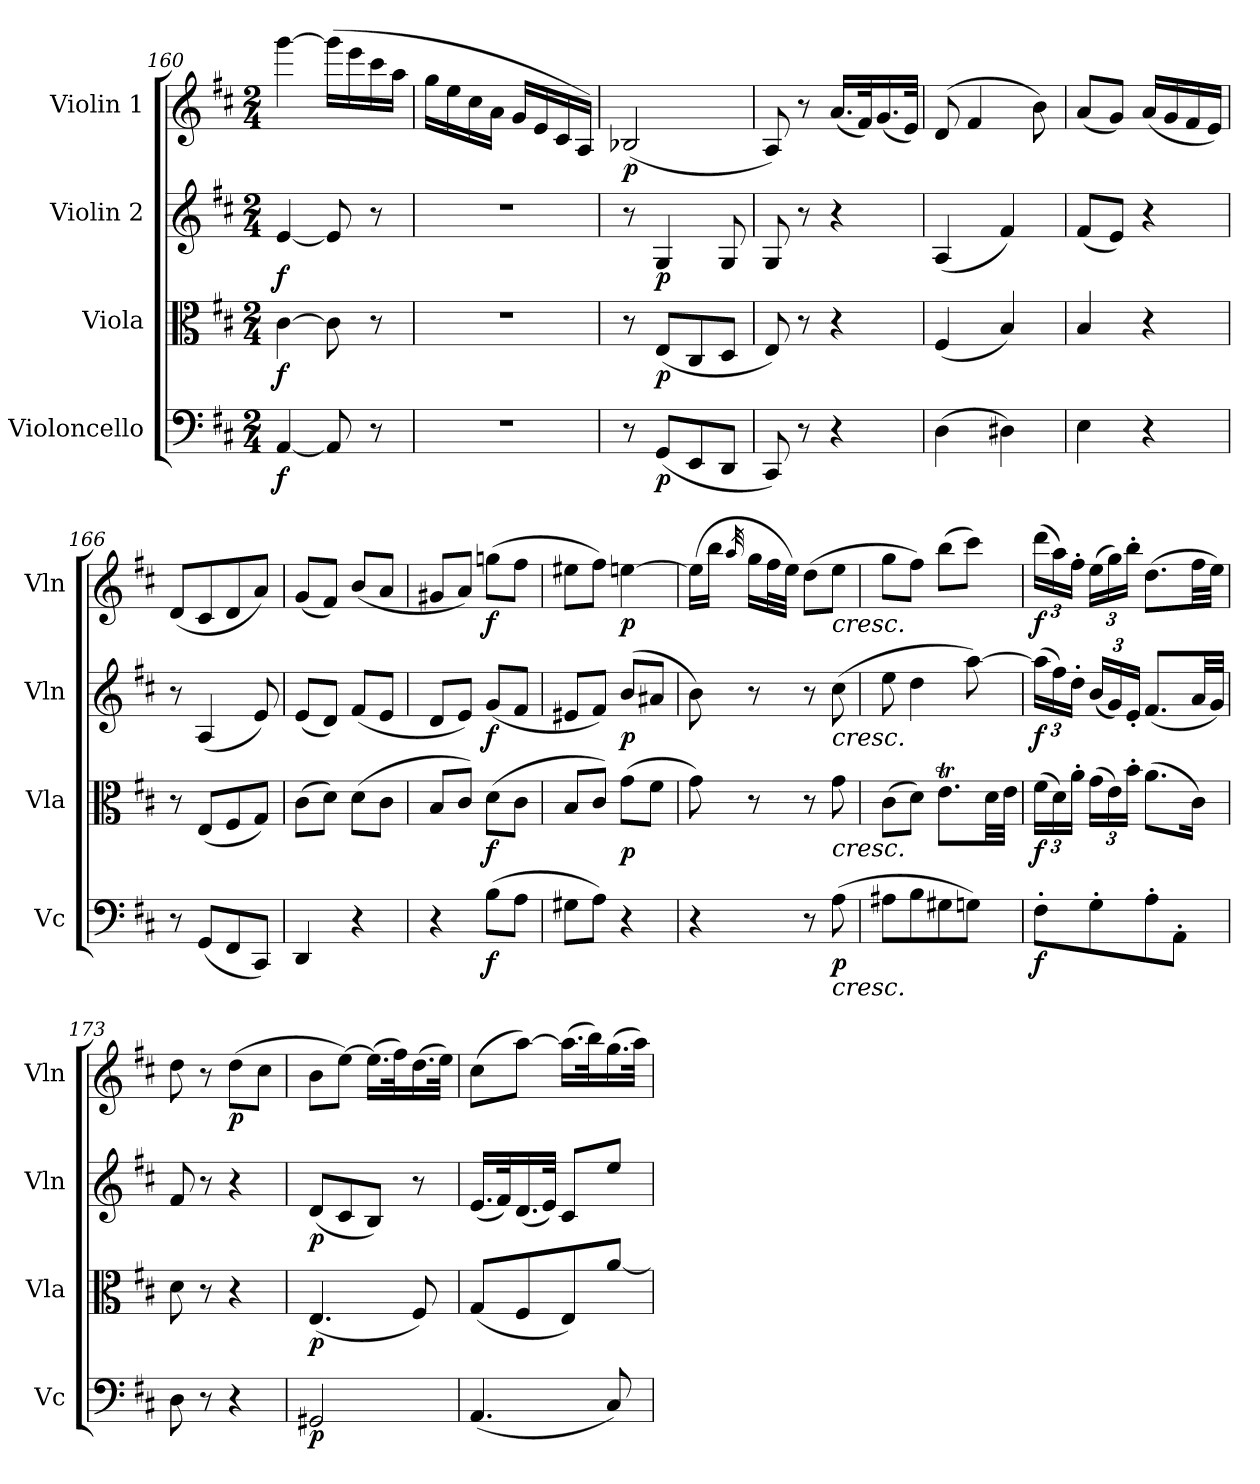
**kern	**dynam	**kern	**dynam	**kern	**dynam	**kern	**dynam
*part4	*part4	*part3	*part3	*part2	*part2	*part1	*part1
*staff4	*staff4	*staff3	*staff3	*staff2	*staff2	*staff1	*staff1
*I"Violoncello	*	*I"Viola	*	*I"Violin 2	*	*I"Violin 1	*
*I'Vc	*	*I'Vla	*	*I'Vln	*	*I'Vln	*
*clefF4	*	*clefC3	*	*clefG2	*	*clefG2	*
*k[f#c#]	*	*k[f#c#]	*	*k[f#c#]	*	*k[f#c#]	*
*M2/4	*	*M2/4	*	*M2/4	*	*M2/4	*
=160	=160	=160	=160	=160	=160	=160	=160
!	!LO:DY:b	!	!LO:DY:b	!	!LO:DY:b	!	!LO:DY:b
!	!	!	!	!	!	!	!LO:DY:n=1:b
[4AA/	f	[4c#\	f	[4e/	f	[4ggg\	f other-dynamics
8AA/]	.	8c#\]	.	8e/]	.	(16ggg\LL]	.
.	.	.	.	.	.	16eee\	.
8r	.	8r	.	8r	.	16ccc#\	.
.	.	.	.	.	.	16aa\JJ	.
=161	=161	=161	=161	=161	=161	=161	=161
2r	.	2r	.	2r	.	16gg\LL	.
.	.	.	.	.	.	16ee\	.
.	.	.	.	.	.	16cc#\	.
.	.	.	.	.	.	16a\JJ	.
.	.	.	.	.	.	16g/LL	.
.	.	.	.	.	.	16e/	.
.	.	.	.	.	.	16c#/	.
.	.	.	.	.	.	16A/JJ)	.
!!LO:LB:g=z
=162	=162	=162	=162	=162	=162	=162	=162
!	!	!	!	!	!	!	!LO:DY:b
8r	.	8r	.	8r	.	(2B-X/	p
!	!LO:DY:b	!	!LO:DY:b	!	!LO:DY:b	!	!
(8GG/L	p	(8E/L	p	4G/	p	.	.
8EE/	.	8C#/	.	.	.	.	.
8DD/J	.	8D/J	.	8G/	.	.	.
=163	=163	=163	=163	=163	=163	=163	=163
8CC#/)	.	8E/)	.	8G/	.	8A/)	.
8r	.	8r	.	8r	.	8r	.
4r	.	4r	.	4r	.	(16.a/LL	.
.	.	.	.	.	.	32f#/K)	.
.	.	.	.	.	.	(16.g/	.
.	.	.	.	.	.	32e/JJk)	.
=164	=164	=164	=164	=164	=164	=164	=164
(4D\	.	(4F#/	.	(4A/	.	(8d/	.
.	.	.	.	.	.	4f#/	.
4D#X\)	.	4B/)	.	4f#/)	.	.	.
.	.	.	.	.	.	8b\)	.
=165	=165	=165	=165	=165	=165	=165	=165
4E\	.	4B/	.	(8f#/L	.	(8a/L	.
.	.	.	.	8e/J)	.	8g/J)	.
4r	.	4r	.	4r	.	(16a/LL	.
.	.	.	.	.	.	16g/	.
.	.	.	.	.	.	16f#/	.
.	.	.	.	.	.	16e/JJ)	.
=166	=166	=166	=166	=166	=166	=166	=166
8r	.	8r	.	8r	.	(8d/L	.
(8GG/L	.	(8E/L	.	(4A/	.	8c#/	.
8FF#/	.	8F#/	.	.	.	8d/	.
8CC#/J)	.	8G/J)	.	8e/)	.	8a/J)	.
=167	=167	=167	=167	=167	=167	=167	=167
4DD/	.	(8c#\L	.	(8e/L	.	(8g/L	.
.	.	8d\J)	.	8d/J)	.	8f#/J)	.
4r	.	(8d\L	.	(8f#/L	.	(8b/L	.
.	.	8c#\J	.	8e/J	.	8a/J	.
=168	=168	=168	=168	=168	=168	=168	=168
4r	.	8B/L	.	8d/L	.	8g#X/L	.
.	.	8c#/J)	.	8e/J)	.	8a/J)	.
!	!LO:DY:b	!	!LO:DY:b	!	!LO:DY:b	!	!LO:DY:b
(8B\L	f	(8d\L	f	(8g/L	f	(8ggn\L	f
8A\J	.	8c#\J	.	8f#/J	.	8ff#\J	.
=169	=169	=169	=169	=169	=169	=169	=169
8G#X\L	.	8B/L	.	8e#X/L	.	8ee#X\L	.
8A\J)	.	8c#/J)	.	8f#/J)	.	8ff#\J)	.
!	!	!	!LO:DY:b	!	!LO:DY:b	!	!LO:DY:b
4r	.	(8g\L	p	(>8b/L	p	[4een\	p
.	.	8f#\J	.	8a#X/J	.	.	.
=170	=170	=170	=170	=170	=170	=170	=170
4r	.	8g\)	.	8b\)	.	(16ee\LL]	.
.	.	.	.	.	.	16bb\JJ	.
.	.	.	.	.	.	32qaa/	.
.	.	8r	.	8r	.	16gg\LL	.
.	.	.	.	.	.	32ff#\L	.
.	.	.	.	.	.	32ee\JJJ)	.
8r	.	8r	.	8r	.	(8dd\L	.
!	!	!	!	!	!	!LO:TX:b:i:t=cresc.	!
!	!	!	!	!LO:TX:b:i:t=cresc.	!	!	!
!	!	!LO:TX:b:i:t=cresc.	!	!	!	!	!
!LO:TX:b:i:t=cresc.	!	!	!	!	!	!	!
!	!LO:DY:b	!	!	!	!	!	!
(8A\	p	8g\	.	(8cc#\	.	8ee\J	.
!!LO:PB:g=z
=171	=171	=171	=171	=171	=171	=171	=171
8A#X\L	.	(8c#\L	.	8ee\	.	8gg\L	.
8B\	.	8d\J)	.	4dd\	.	8ff#\J)	.
8G#X\	.	8.eT\L	.	.	.	(8bb\L	.
8Gn\J)	.	.	.	[8aa\)	.	8ccc#\J)	.
.	.	32d\LL	.	.	.	.	.
.	.	32e\JJJ	.	.	.	.	.
=172	=172	=172	=172	=172	=172	=172	=172
*	*	*Xbrackettup	*	*	*	*Xbrackettup	*
!	!LO:DY:b	!	!LO:DY:b	!	!LO:DY:b	!	!LO:DY:b
8F#'\L	f	(24f#\LL	f	(24aa\LL]	f	(24ddd\LL	f
.	.	24d\)	.	24ff#\)	.	24aa\)	.
.	.	24a'\JJ	.	24dd'\JJ	.	24ff#'\JJ	.
*	*	*	*	*Xbrackettup	*	*	*
8G'\	.	(24g\LL	.	(24b/LL	.	(24ee\LL	.
.	.	24e\)	.	24g/)	.	24gg\)	.
.	.	24b'\JJ	.	24e'/JJ	.	24bb'\JJ	.
8A'\	.	(8.a\L	.	(8.f#/L	.	(8.dd\L	.
8AA'\J	.	.	.	.	.	.	.
.	.	16c#\Jk)	.	32a/LL	.	32ff#\LL	.
.	.	.	.	32g/JJJ)	.	32ee\JJJ)	.
=173	=173	=173	=173	=173	=173	=173	=173
8D\	.	8d\	.	8f#/	.	8dd\	.
8r	.	8r	.	8r	.	8r	.
!	!	!	!	!	!	!	!LO:DY:b
4r	.	4r	.	4r	.	(8dd\L	p
.	.	.	.	.	.	8cc#\J	.
=174	=174	=174	=174	=174	=174	=174	=174
!	!LO:DY:b	!	!LO:DY:b	!	!LO:DY:b	!	!
2GG#X/	p	(4.E/	p	(8d/L	p	8b\L	.
.	.	.	.	8c#/	.	[8ee\J)	.
.	.	.	.	8B/J)	.	(16.ee\LL]	.
.	.	.	.	.	.	32ff#\K)	.
.	.	8F#/)	.	8r	.	(16.dd\	.
.	.	.	.	.	.	32ee\JJk)	.
=175	=175	=175	=175	=175	=175	=175	=175
(4.AA/	.	(8G/L	.	(16.e/LL	.	(8cc#\L	.
.	.	.	.	32f#/K)	.	.	.
.	.	8F#/	.	(16.d/	.	[8aa\J)	.
.	.	.	.	32e/JJk)	.	.	.
.	.	8E/)	.	8c#/L	.	(16.aa\LL]	.
.	.	.	.	.	.	32bb\K)	.
8C#/)	.	[8a/J	.	8ee/J	.	(16.gg\	.
.	.	.	.	.	.	32aa\JJk)	.
=	=	=	=	=	=	=	=
*-	*-	*-	*-	*-	*-	*-	*-
